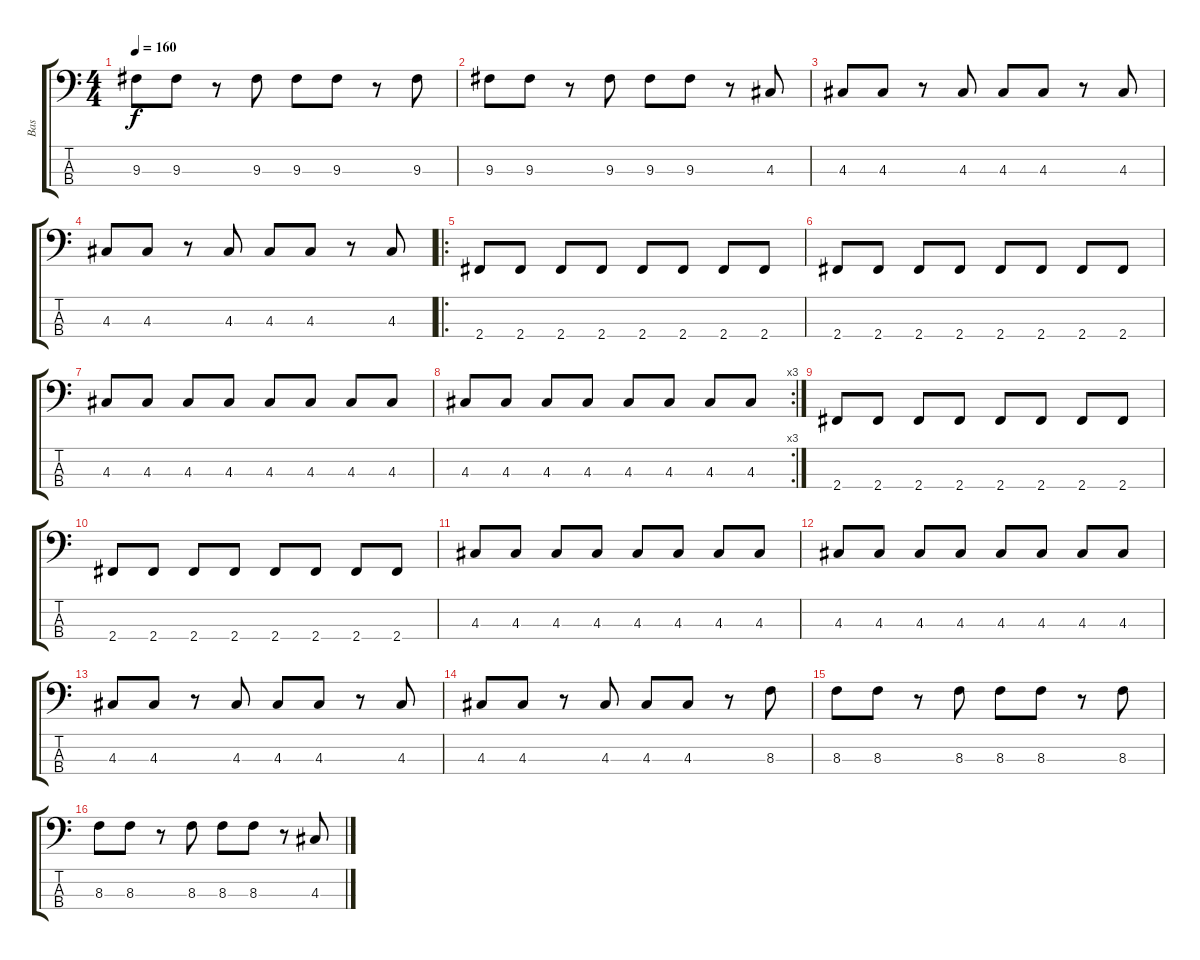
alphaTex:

\track ("Bas" "Bas") {instrument electricbasspick}
\staff {score tabs}
\tuning (G2 D2 A1 E1) {hide}
\ts (4 4)
\tempo 160
\clef f4
\ks c
9.3.8{dy f} 9.3.8 r.8 9.3.8 9.3.8 9.3.8 r.8 9.3.8 |
9.3.8 9.3.8 r.8 9.3.8 9.3.8 9.3.8 r.8 4.3.8 |
4.3.8 4.3.8 r.8 4.3.8 4.3.8 4.3.8 r.8 4.3.8 |
4.3.8 4.3.8 r.8 4.3.8 4.3.8 4.3.8 r.8 4.3.8 |
\ro
2.4.8 2.4.8 2.4.8 2.4.8 2.4.8 2.4.8 2.4.8 2.4.8 |
2.4.8 2.4.8 2.4.8 2.4.8 2.4.8 2.4.8 2.4.8 2.4.8 |
4.3.8 4.3.8 4.3.8 4.3.8 4.3.8 4.3.8 4.3.8 4.3.8 |
\rc 3
4.3.8 4.3.8 4.3.8 4.3.8 4.3.8 4.3.8 4.3.8 4.3.8 |
2.4.8 2.4.8 2.4.8 2.4.8 2.4.8 2.4.8 2.4.8 2.4.8 |
2.4.8 2.4.8 2.4.8 2.4.8 2.4.8 2.4.8 2.4.8 2.4.8 |
4.3.8 4.3.8 4.3.8 4.3.8 4.3.8 4.3.8 4.3.8 4.3.8 |
4.3.8 4.3.8 4.3.8 4.3.8 4.3.8 4.3.8 4.3.8 4.3.8 |
4.3.8 4.3.8 r.8 4.3.8 4.3.8 4.3.8 r.8 4.3.8 |
4.3.8 4.3.8 r.8 4.3.8 4.3.8 4.3.8 r.8 8.3.8 |
8.3.8 8.3.8 r.8 8.3.8 8.3.8 8.3.8 r.8 8.3.8 |
8.3.8 8.3.8 r.8 8.3.8 8.3.8 8.3.8 r.8 4.3.8
